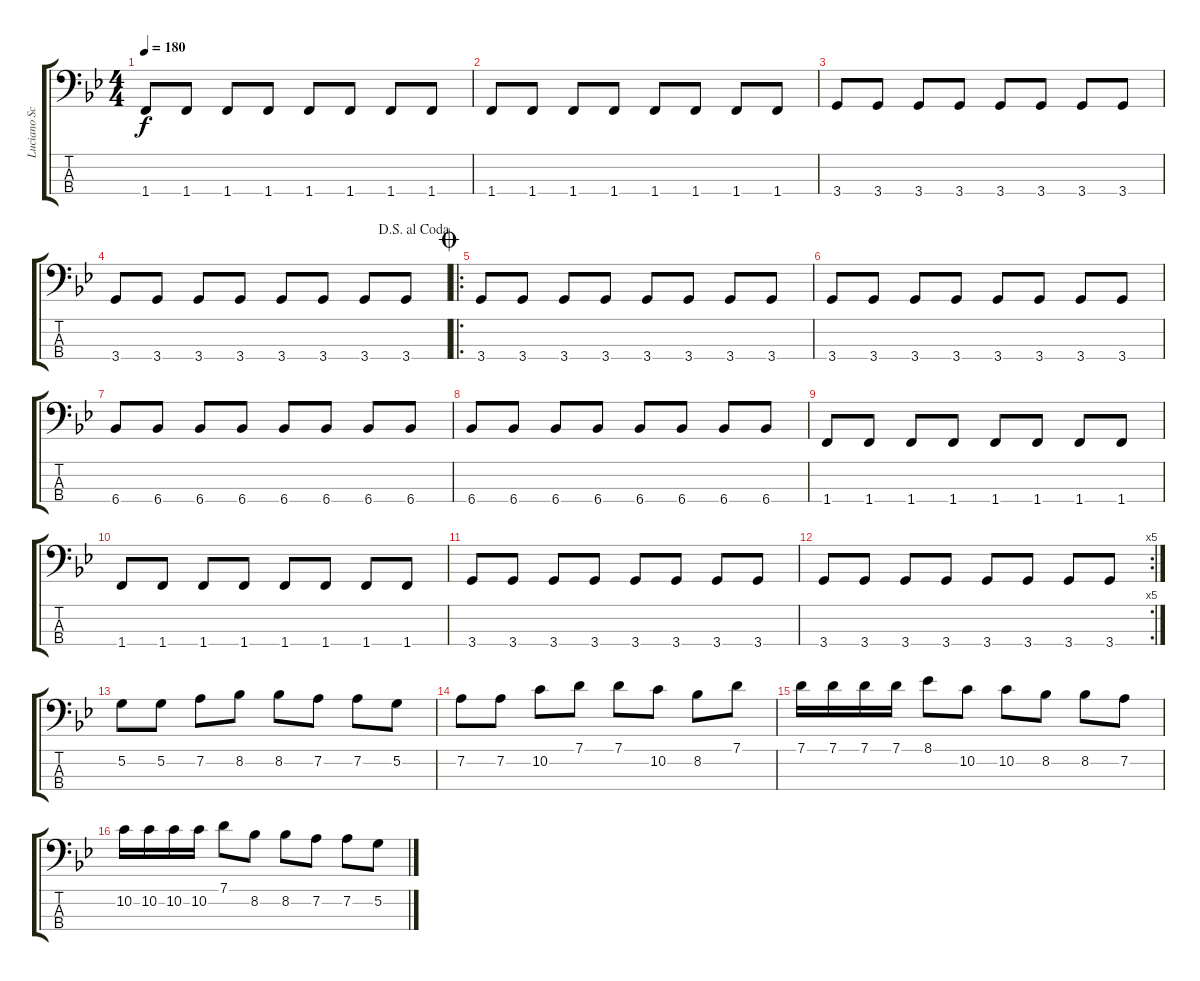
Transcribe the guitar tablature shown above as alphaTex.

\track ("Luciano Scaglione" "Luciano Sc") {instrument electricbasspick}
\staff {score tabs}
\tuning (G2 D2 A1 E1) {hide}
\ts (4 4)
\tempo 180
\clef f4
\ks bb
1.4.8{dy f} 1.4.8 1.4.8 1.4.8 1.4.8 1.4.8 1.4.8 1.4.8 |
1.4.8 1.4.8 1.4.8 1.4.8 1.4.8 1.4.8 1.4.8 1.4.8 |
3.4.8 3.4.8 3.4.8 3.4.8 3.4.8 3.4.8 3.4.8 3.4.8 |
\jump dalsegnoalcoda
3.4.8 3.4.8 3.4.8 3.4.8 3.4.8 3.4.8 3.4.8 3.4.8 |
\ro
\jump coda
3.4.8 3.4.8 3.4.8 3.4.8 3.4.8 3.4.8 3.4.8 3.4.8 |
3.4.8 3.4.8 3.4.8 3.4.8 3.4.8 3.4.8 3.4.8 3.4.8 |
6.4.8 6.4.8 6.4.8 6.4.8 6.4.8 6.4.8 6.4.8 6.4.8 |
6.4.8 6.4.8 6.4.8 6.4.8 6.4.8 6.4.8 6.4.8 6.4.8 |
1.4.8 1.4.8 1.4.8 1.4.8 1.4.8 1.4.8 1.4.8 1.4.8 |
1.4.8 1.4.8 1.4.8 1.4.8 1.4.8 1.4.8 1.4.8 1.4.8 |
3.4.8 3.4.8 3.4.8 3.4.8 3.4.8 3.4.8 3.4.8 3.4.8 |
\rc 5
3.4.8 3.4.8 3.4.8 3.4.8 3.4.8 3.4.8 3.4.8 3.4.8 |
5.2.8 5.2.8 7.2.8 8.2.8 8.2.8 7.2.8 7.2.8 5.2.8 |
7.2.8 7.2.8 10.2.8 7.1.8 7.1.8 10.2.8 8.2.8 7.1.8 |
7.1.16 7.1.16 7.1.16 7.1.16 8.1.8 10.2.8 10.2.8 8.2.8 8.2.8 7.2.8 |
10.2.16 10.2.16 10.2.16 10.2.16 7.1.8 8.2.8 8.2.8 7.2.8 7.2.8 5.2.8
